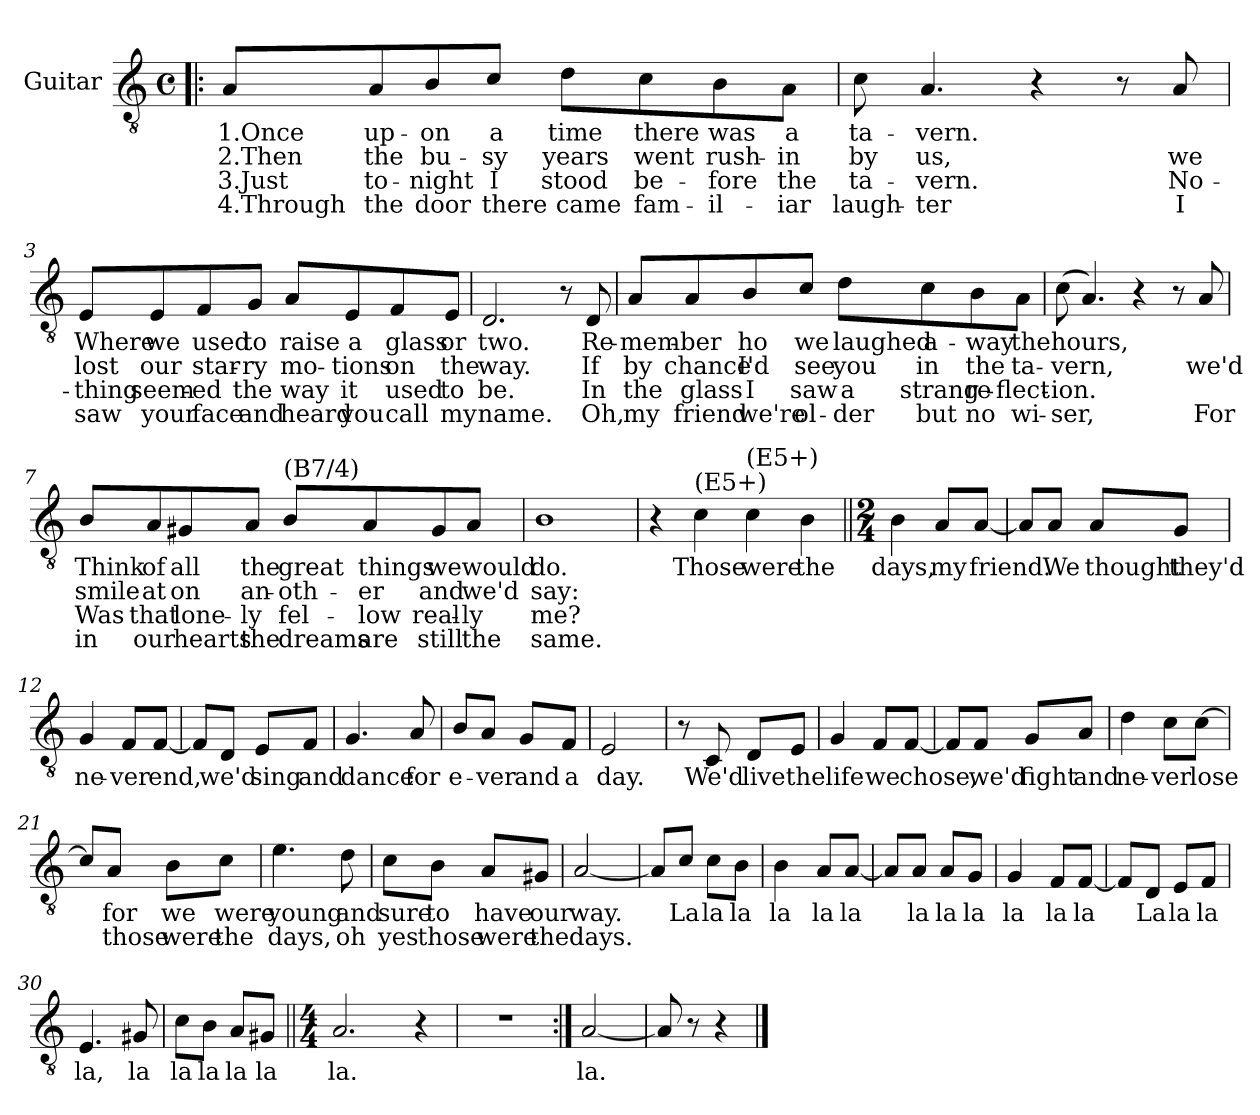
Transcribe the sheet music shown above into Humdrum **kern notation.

**kern	**text	**text	**text	**text
*part1	*part1	*part1	*part1	*part1
*staff1	*staff1	*staff1	*staff1	*staff1
*I"Guitar	*	*	*	*
*clefGv2	*	*	*	*
*k[]	*	*	*	*
*C:	*	*	*	*
*M4/4	*	*	*	*
*met(c)	*	*	*	*
=1!|:	=1!|:	=1!|:	=1!|:	=1!|:
8A/L	1.Once	2.Then	3.Just	4.Through
8A/	up-	the	to-	the
8B/	-on	bu-	-night	door
8c/J	a	-sy	I	there
8d\L	time	years	stood	came
8c\	there	went	be-	fam-
8B\	was	rush-	-fore	-il-
8A\J	a	-in	the	-iar
=2	=2	=2	=2	=2
8c\	ta-	by	ta-	laugh-
4.A/	-vern.	us,	-vern.	-ter
4r	.	.	.	.
8r	.	.	.	.
8A/	.	we	No-	I
=3	=3	=3	=3	=3
8E/L	Where	lost	-thing	saw
8E/	we	our	seem-	your
8F/	used	star-	-ed	face
8G/J	to	-ry	the	and
8A/L	raise	mo-	way	heard
8E/	a	tions	it	you
8F/	glass	on	used	call
8E/J	or	the	to	my
!!LO:LB:g=z
=4	=4	=4	=4	=4
2.D/	two.	way.	be.	name.
8r	.	.	.	.
8D/	Re-	If	In	Oh,
=5	=5	=5	=5	=5
8A/L	-mem-	by	the	my
8A/	-ber	chance	glass	friend
8B/	ho	I'd	I	we're
8c/J	we	see	saw	ol-
8d\L	laughed	you	a	-der
8c\	a-	in	strang	but
8B\	-way	the	re-	no
8A\J	the	ta-	-flect-	wi-
=6	=6	=6	=6	=6
(8c\	hours,	-vern,	-ion.	-ser,
4.A/)	.	.	.	.
4r	.	.	.	.
8r	.	.	.	.
8A/	.	we'd	.	For
!!LO:LB:g=z
=7	=7	=7	=7	=7
8B/L	Think	smile	Was	in
8A/	of	at	that	our
8G#X/	all	on	lone-	hearts
8A/J	the	an-	-ly	the
!LO:TX:a:t=(B7/4)	!	!	!	!
8B/L	great	-oth-	fel-	dreams
8A/	things	-er	-low	are
8G#/	we	and	real-	still
8A/J	would	we'd	-ly	the
=8	=8	=8	=8	=8
1B	do.	say:	me?	same.
=9	=9	=9	=9	=9
4r	.	.	.	.
!LO:TX:a:t=(E5+)	!	!	!	!
4c\	Those	.	.	.
!LO:TX:a:t=(E5+)	!	!	!	!
4c\	were	.	.	.
4B\	the	.	.	.
=10||	=10||	=10||	=10||	=10||
*M2/4	*	*	*	*
4B\	days,	.	.	.
8A/L	my	.	.	.
[8A/J	friend.	.	.	.
=11	=11	=11	=11	=11
8A/L]	.	.	.	.
8A/J	We	.	.	.
8A/L	thought	.	.	.
8G/J	they'd	.	.	.
!!LO:LB:g=z
=12	=12	=12	=12	=12
4G/	ne-	.	.	.
8F/L	-ver	.	.	.
[8F/J	end,	.	.	.
=13	=13	=13	=13	=13
8F/L]	.	.	.	.
8D/J	we'd	.	.	.
8E/L	sing	.	.	.
8F/J	and	.	.	.
=14	=14	=14	=14	=14
4.G/	dance	.	.	.
8A/	for	.	.	.
=15	=15	=15	=15	=15
8B/L	e-	.	.	.
8A/J	-ver	.	.	.
8G/L	and	.	.	.
8F/J	a	.	.	.
=16	=16	=16	=16	=16
2E/	day.	.	.	.
=17	=17	=17	=17	=17
8r	.	.	.	.
8C/	We'd	.	.	.
8D/L	live	.	.	.
8E/J	the	.	.	.
=18	=18	=18	=18	=18
4G/	life	.	.	.
8F/L	we	.	.	.
[8F/J	chose,	.	.	.
=19	=19	=19	=19	=19
8F/L]	.	.	.	.
8F/J	we'd	.	.	.
8G/L	fight	.	.	.
8A/J	and	.	.	.
=20	=20	=20	=20	=20
4d\	ne-	.	.	.
8c\L	-ver	.	.	.
[8c\J	lose	.	.	.
!!LO:LB:g=z
=21	=21	=21	=21	=21
8c/L]	.	.	.	.
8A/J	for	those	.	.
8B\L	we	were	.	.
8c\J	were	the	.	.
=22	=22	=22	=22	=22
4.e\	young	days,	.	.
8d\	and	oh	.	.
=23	=23	=23	=23	=23
8c\L	sure	yes	.	.
8B\J	to	those	.	.
8A/L	have	were	.	.
8G#X/J	our	the	.	.
=24	=24	=24	=24	=24
[2A/	way.	days.	.	.
=25	=25	=25	=25	=25
8A/L]	.	.	.	.
8c/J	La	.	.	.
8c\L	la	.	.	.
8B\J	la	.	.	.
=26	=26	=26	=26	=26
4B\	la	.	.	.
8A/L	la	.	.	.
[8A/J	la	.	.	.
=27	=27	=27	=27	=27
8A/L]	.	.	.	.
8A/J	la	.	.	.
8A/L	la	.	.	.
8G/J	la	.	.	.
=28	=28	=28	=28	=28
4G/	la	.	.	.
8F/L	la	.	.	.
[8F/J	la	.	.	.
=29	=29	=29	=29	=29
8F/L]	.	.	.	.
8D/J	La	.	.	.
8E/L	la	.	.	.
8F/J	la	.	.	.
=30	=30	=30	=30	=30
4.E/	la,	.	.	.
8G#X/	la	.	.	.
!!LO:LB:g=z
=31	=31	=31	=31	=31
8c\L	la	.	.	.
8B\J	la	.	.	.
8A/L	la	.	.	.
8G#X/J	la	.	.	.
=32||	=32||	=32||	=32||	=32||
*M4/4	*	*	*	*
2.A/	la.	.	.	.
4r	.	.	.	.
=33	=33	=33	=33	=33
1r	.	.	.	.
=34:|!	=34:|!	=34:|!	=34:|!	=34:|!
[2A/	la.	.	.	.
=35	=35	=35	=35	=35
8A/]	.	.	.	.
8r	.	.	.	.
4r	.	.	.	.
==	==	==	==	==
*-	*-	*-	*-	*-
